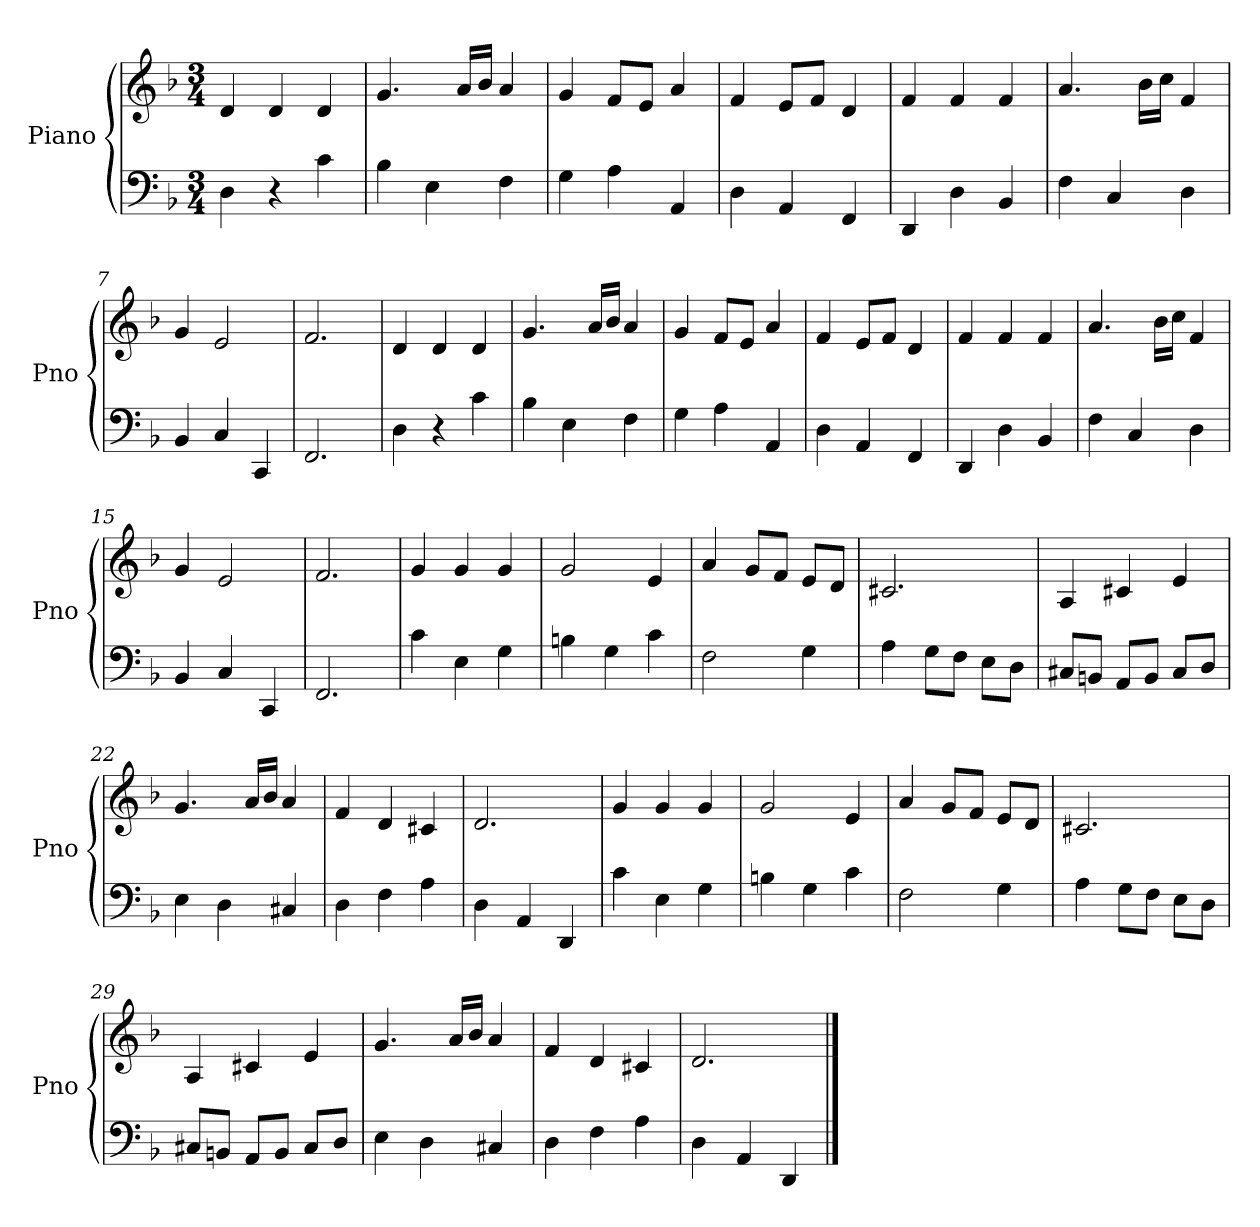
**kern	**kern
*part2	*part1
*staff2	*staff1
*I"Piano	*I"Piano
*I'Pno	*I'Pno
*clefF4	*clefG2
*k[b-]	*k[b-]
*M3/4	*M3/4
*MM100	*MM100
=1	=1
4D\	4d/
4r	4d/
4c\	4d/
=2	=2
4B-\	4.g/
4E\	.
.	16a/LL
.	16b-/JJ
4F\	4a/
=3	=3
4G\	4g/
4A\	8f/L
.	8e/J
4AA/	4a/
=4	=4
4D\	4f/
4AA/	8e/L
.	8f/J
4FF/	4d/
!!LO:LB:g=z
=5	=5
4DD/	4f/
4D\	4f/
4BB-/	4f/
=6	=6
4F\	4.a/
4C/	.
.	16b-\LL
.	16cc\JJ
4D\	4f/
=7	=7
4BB-/	4g/
4C/	2e/
4CC/	.
=8	=8
2.FF/	2.f/
!!LO:LB:g=z
=9	=9
4D\	4d/
4r	4d/
4c\	4d/
=10	=10
4B-\	4.g/
4E\	.
.	16a/LL
.	16b-/JJ
4F\	4a/
=11	=11
4G\	4g/
4A\	8f/L
.	8e/J
4AA/	4a/
=12	=12
4D\	4f/
4AA/	8e/L
.	8f/J
4FF/	4d/
!!LO:LB:g=z
=13	=13
4DD/	4f/
4D\	4f/
4BB-/	4f/
=14	=14
4F\	4.a/
4C/	.
.	16b-\LL
.	16cc\JJ
4D\	4f/
=15	=15
4BB-/	4g/
4C/	2e/
4CC/	.
=16	=16
2.FF/	2.f/
!!LO:LB:g=z
=17	=17
4c\	4g/
4E\	4g/
4G\	4g/
=18	=18
4Bn\	2g/
4G\	.
4c\	4e/
=19	=19
2F\	4a/
.	8g/L
.	8f/J
4G\	8e/L
.	8d/J
=20	=20
4A\	2.c#X/
8G\L	.
8F\J	.
8E\L	.
8D\J	.
!!LO:PB:g=z
=21	=21
8C#X/L	4A/
8BBn/J	.
8AA/L	4c#X/
8BB/J	.
8C#/L	4e/
8D/J	.
=22	=22
4E\	4.g/
4D\	.
.	16a/LL
.	16b-/JJ
4C#X/	4a/
=23	=23
4D\	4f/
4F\	4d/
4A\	4c#X/
=24	=24
4D\	2.d/
4AA/	.
4DD/	.
!!LO:LB:g=z
=25	=25
4c\	4g/
4E\	4g/
4G\	4g/
=26	=26
4Bn\	2g/
4G\	.
4c\	4e/
=27	=27
2F\	4a/
.	8g/L
.	8f/J
4G\	8e/L
.	8d/J
=28	=28
4A\	2.c#X/
8G\L	.
8F\J	.
8E\L	.
8D\J	.
!!LO:LB:g=z
=29	=29
8C#X/L	4A/
8BBn/J	.
8AA/L	4c#X/
8BB/J	.
8C#/L	4e/
8D/J	.
=30	=30
4E\	4.g/
4D\	.
.	16a/LL
.	16b-/JJ
4C#X/	4a/
=31	=31
4D\	4f/
4F\	4d/
4A\	4c#X/
=32	=32
4D\	2.d/
4AA/	.
4DD/	.
==	==
*-	*-
